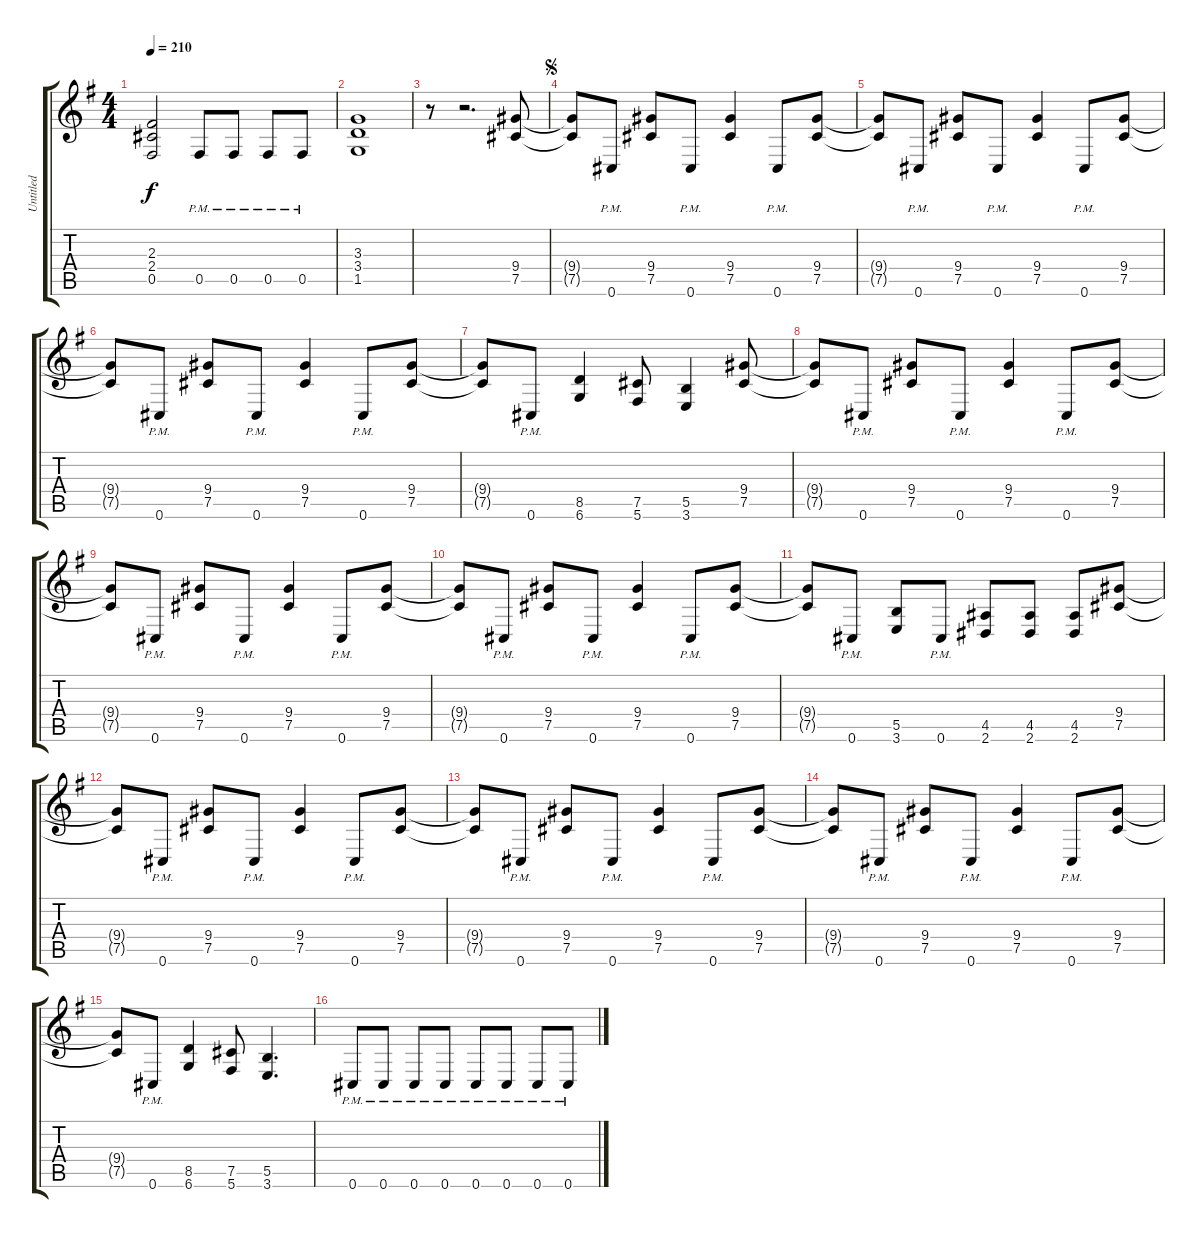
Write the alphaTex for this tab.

\track ("Untitled" "Untitled") {instrument distortionguitar}
\staff {score tabs}
\tuning (Db4 Ab3 E3 B2 Gb2 Db2) {hide}
\ts (4 4)
\tempo 210
\clef g2
\ks g
(2.3{t} 2.4{t} 0.5{t}).2{dy f} 0.5{pm}.8 0.5{pm}.8 0.5{pm}.8 0.5{pm}.8 |
(3.3 3.4 1.5).1 |
r.8 r.2{d} (9.4 7.5).8 |
\jump segno
(9.4{t} 7.5{t}).8 0.6{pm}.8 (9.4 7.5).8 0.6{pm}.8 (9.4 7.5).4 0.6{pm}.8 (9.4 7.5).8 |
(9.4{t} 7.5{t}).8 0.6{pm}.8 (9.4 7.5).8 0.6{pm}.8 (9.4 7.5).4 0.6{pm}.8 (9.4 7.5).8 |
(9.4{t} 7.5{t}).8 0.6{pm}.8 (9.4 7.5).8 0.6{pm}.8 (9.4 7.5).4 0.6{pm}.8 (9.4 7.5).8 |
(9.4{t} 7.5{t}).8 0.6{pm}.8 (8.5 6.6).4 (7.5 5.6).8 (5.5 3.6).4 (9.4 7.5).8 |
(9.4{t} 7.5{t}).8 0.6{pm}.8 (9.4 7.5).8 0.6{pm}.8 (9.4 7.5).4 0.6{pm}.8 (9.4 7.5).8 |
(9.4{t} 7.5{t}).8 0.6{pm}.8 (9.4 7.5).8 0.6{pm}.8 (9.4 7.5).4 0.6{pm}.8 (9.4 7.5).8 |
(9.4{t} 7.5{t}).8 0.6{pm}.8 (9.4 7.5).8 0.6{pm}.8 (9.4 7.5).4 0.6{pm}.8 (9.4 7.5).8 |
(9.4{t} 7.5{t}).8 0.6{pm}.8 (5.5 3.6).8 0.6{pm}.8 (4.5 2.6).8 (4.5 2.6).8 (4.5 2.6).8 (9.4 7.5).8 |
(9.4{t} 7.5{t}).8 0.6{pm}.8 (9.4 7.5).8 0.6{pm}.8 (9.4 7.5).4 0.6{pm}.8 (9.4 7.5).8 |
(9.4{t} 7.5{t}).8 0.6{pm}.8 (9.4 7.5).8 0.6{pm}.8 (9.4 7.5).4 0.6{pm}.8 (9.4 7.5).8 |
(9.4{t} 7.5{t}).8 0.6{pm}.8 (9.4 7.5).8 0.6{pm}.8 (9.4 7.5).4 0.6{pm}.8 (9.4 7.5).8 |
(9.4{t} 7.5{t}).8 0.6{pm}.8 (8.5 6.6).4 (7.5 5.6).8 (5.5 3.6).4{d} |
0.6{pm}.8 0.6{pm}.8 0.6{pm}.8 0.6{pm}.8 0.6{pm}.8 0.6{pm}.8 0.6{pm}.8 0.6{pm}.8
